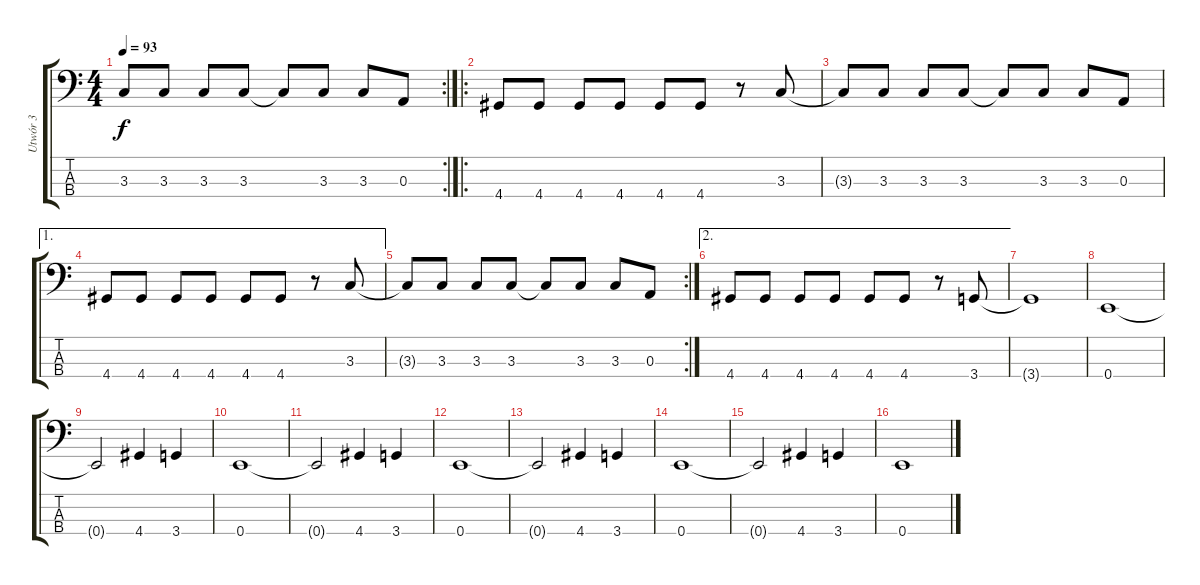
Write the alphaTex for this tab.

\track ("Utwór 3" "Utwór 3") {instrument electricbasspick}
\staff {score tabs}
\tuning (G2 D2 A1 E1) {hide}
\rc 2
\ts (4 4)
\tempo 93
\clef f4
\ks c
3.3{t}.8{dy f} 3.3.8 3.3.8 3.3.8 3.3{t}.8 3.3.8 3.3.8 0.3.8 |
\ro
4.4.8 4.4.8 4.4.8 4.4.8 4.4.8 4.4.8 r.8 3.3.8 |
3.3{t}.8 3.3.8 3.3.8 3.3.8 3.3{t}.8 3.3.8 3.3.8 0.3.8 |
\ae 1
4.4.8 4.4.8 4.4.8 4.4.8 4.4.8 4.4.8 r.8 3.3.8 |
\rc 2
3.3{t}.8 3.3.8 3.3.8 3.3.8 3.3{t}.8 3.3.8 3.3.8 0.3.8 |
\ae 2
4.4.8 4.4.8 4.4.8 4.4.8 4.4.8 4.4.8 r.8 3.4.8 |
3.4{t}.1 |
0.4.1 |
0.4{t}.2 4.4.4 3.4.4 |
0.4.1 |
0.4{t}.2 4.4.4 3.4.4 |
0.4.1 |
0.4{t}.2 4.4.4 3.4.4 |
0.4.1 |
0.4{t}.2 4.4.4 3.4.4 |
0.4.1
